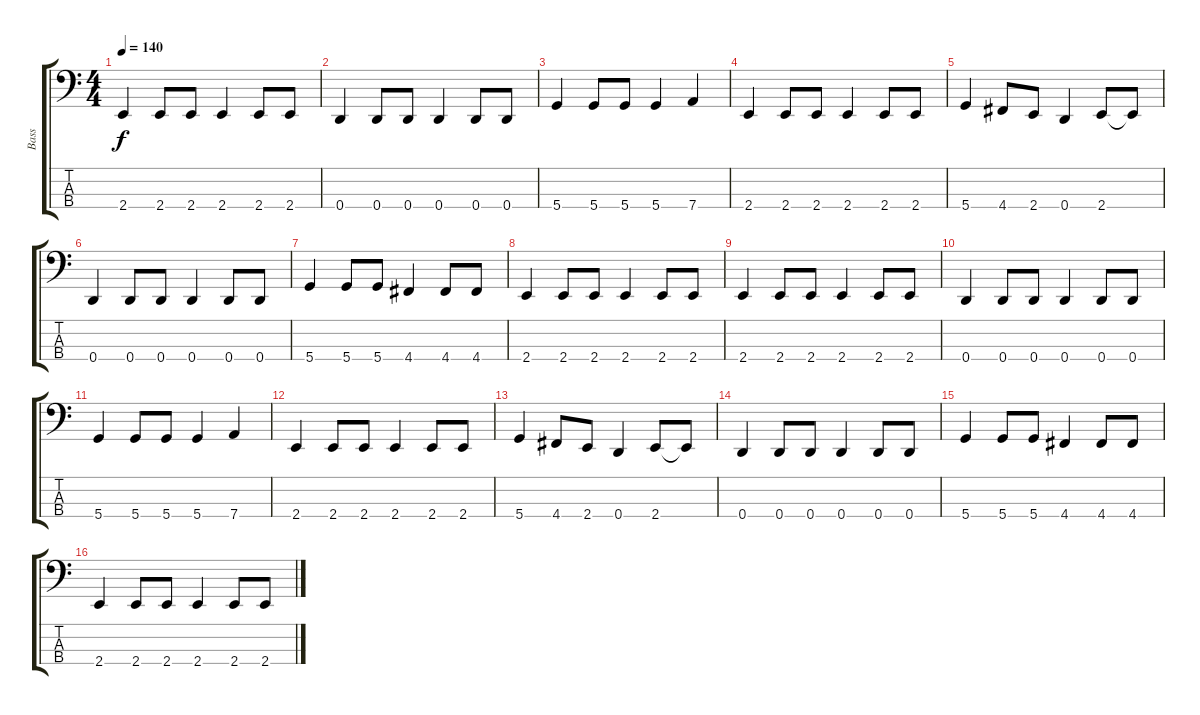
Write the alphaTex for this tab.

\track ("Bass" "Bass") {instrument electricbassfinger}
\staff {score tabs}
\tuning (G2 D2 A1 D1) {hide}
\ts (4 4)
\tempo 140
\clef f4
\ks c
2.4.4{dy f} 2.4.8 2.4.8 2.4.4 2.4.8 2.4.8 |
0.4.4 0.4.8 0.4.8 0.4.4 0.4.8 0.4.8 |
5.4.4 5.4.8 5.4.8 5.4.4 7.4.4 |
2.4.4 2.4.8 2.4.8 2.4.4 2.4.8 2.4.8 |
5.4.4 4.4.8 2.4.8 0.4.4 2.4.8 2.4{t}.8 |
0.4.4 0.4.8 0.4.8 0.4.4 0.4.8 0.4.8 |
5.4.4 5.4.8 5.4.8 4.4.4 4.4.8 4.4.8 |
2.4.4 2.4.8 2.4.8 2.4.4 2.4.8 2.4.8 |
2.4.4 2.4.8 2.4.8 2.4.4 2.4.8 2.4.8 |
0.4.4 0.4.8 0.4.8 0.4.4 0.4.8 0.4.8 |
5.4.4 5.4.8 5.4.8 5.4.4 7.4.4 |
2.4.4 2.4.8 2.4.8 2.4.4 2.4.8 2.4.8 |
5.4.4 4.4.8 2.4.8 0.4.4 2.4.8 2.4{t}.8 |
0.4.4 0.4.8 0.4.8 0.4.4 0.4.8 0.4.8 |
5.4.4 5.4.8 5.4.8 4.4.4 4.4.8 4.4.8 |
2.4.4 2.4.8 2.4.8 2.4.4 2.4.8 2.4.8
